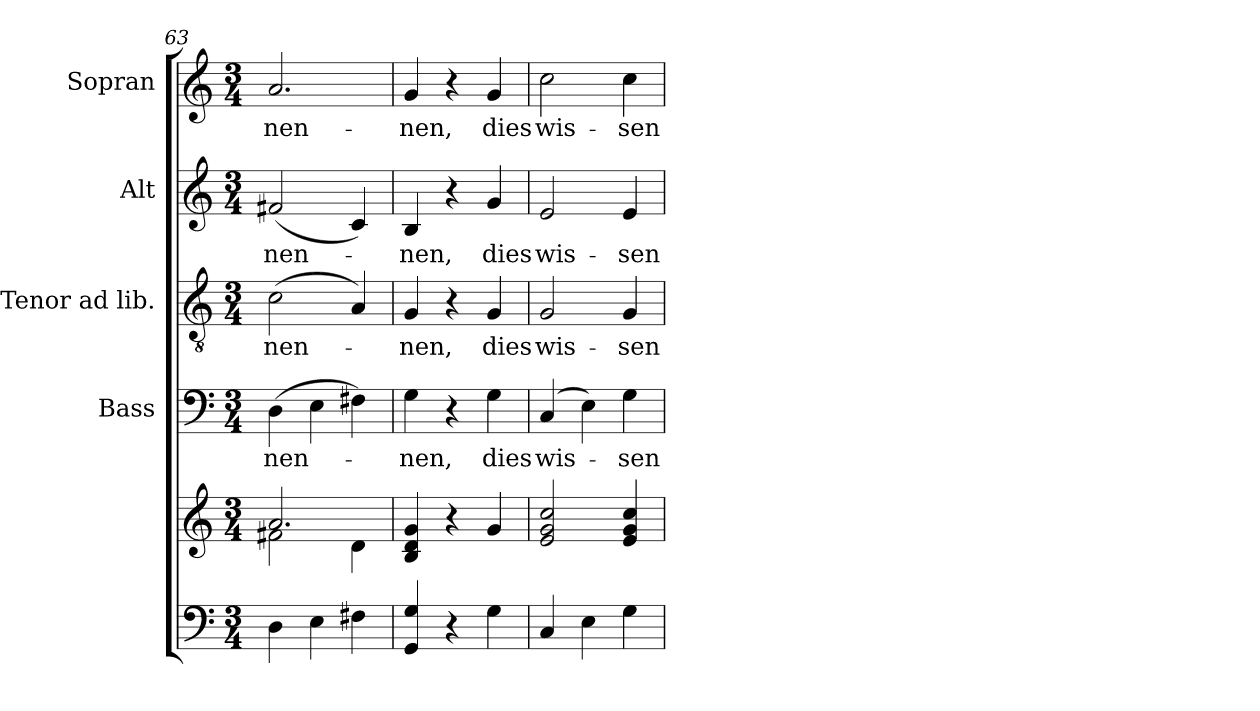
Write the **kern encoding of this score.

**kern	**kern	**kern	**text	**kern	**text	**kern	**text	**kern	**text
*part5	*part5	*part4	*part4	*part3	*part3	*part2	*part2	*part1	*part1
*staff6	*staff5	*staff4	*staff4	*staff3	*staff3	*staff2	*staff2	*staff1	*staff1
*	*	*I"Bass	*	*I"Tenor ad lib.	*	*I"Alt	*	*I"Sopran	*
*	*	*I'B.	*	*I'T.	*	*I'A.	*	*I'S.	*
!!LO:LB:g=z
*clefF4	*clefG2	*clefF4	*	*clefGv2	*	*clefG2	*	*clefG2	*
*k[]	*k[]	*k[]	*	*k[]	*	*k[]	*	*k[]	*
*C:	*C:	*C:	*	*C:	*	*C:	*	*C:	*
*M3/4	*M3/4	*M3/4	*	*M3/4	*	*M3/4	*	*M3/4	*
=63	=63	=63	=63	=63	=63	=63	=63	=63	=63
*	*^	*	*	*	*	*	*	*	*
!	!	!	!	!LO:LY:b	!	!LO:LY:b	!	!LO:LY:b	!	!LO:LY:b
4D\	2.a/	2f#X\	(>4D\	nen-	(>2c\	nen-	(<2f#X/	nen-	2.a/	nen-
4E\	.	.	4E\	.	.	.	.	.	.	.
4F#X\	.	4d\	4F#X\)	.	4A/)	.	4c/)	.	.	.
=64	=64	=64	=64	=64	=64	=64	=64	=64	=64	=64
!	!	!	!	!LO:LY:b	!	!LO:LY:b	!	!LO:LY:b	!	!LO:LY:b
*	*v	*v	*	*	*	*	*	*	*	*
4GG/ 4G/	4B/ 4d/ 4g/	4G\	-nen,	4G/	-nen,	4B/	-nen,	4g/	-nen,
4r	4r	4r	.	4r	.	4r	.	4r	.
!	!	!	!LO:LY:b	!	!LO:LY:b	!	!LO:LY:b	!	!LO:LY:b
4G\	4g/	4G\	dies	4G/	dies	4g/	dies	4g/	dies
=65	=65	=65	=65	=65	=65	=65	=65	=65	=65
!	!	!	!LO:LY:b	!	!LO:LY:b	!	!LO:LY:b	!	!LO:LY:b
4C/	2e/ 2g/ 2cc/	(4C/	wis-	2G/	wis-	2e/	wis-	2cc\	wis-
4E\	.	4E\)	.	.	.	.	.	.	.
!	!	!	!LO:LY:b	!	!LO:LY:b	!	!LO:LY:b	!	!LO:LY:b
4G\	4e/ 4g/ 4cc/	4G\	-sen	4G/	-sen	4e/	-sen	4cc\	-sen
=	=	=	=	=	=	=	=	=	=
*-	*-	*-	*-	*-	*-	*-	*-	*-	*-
